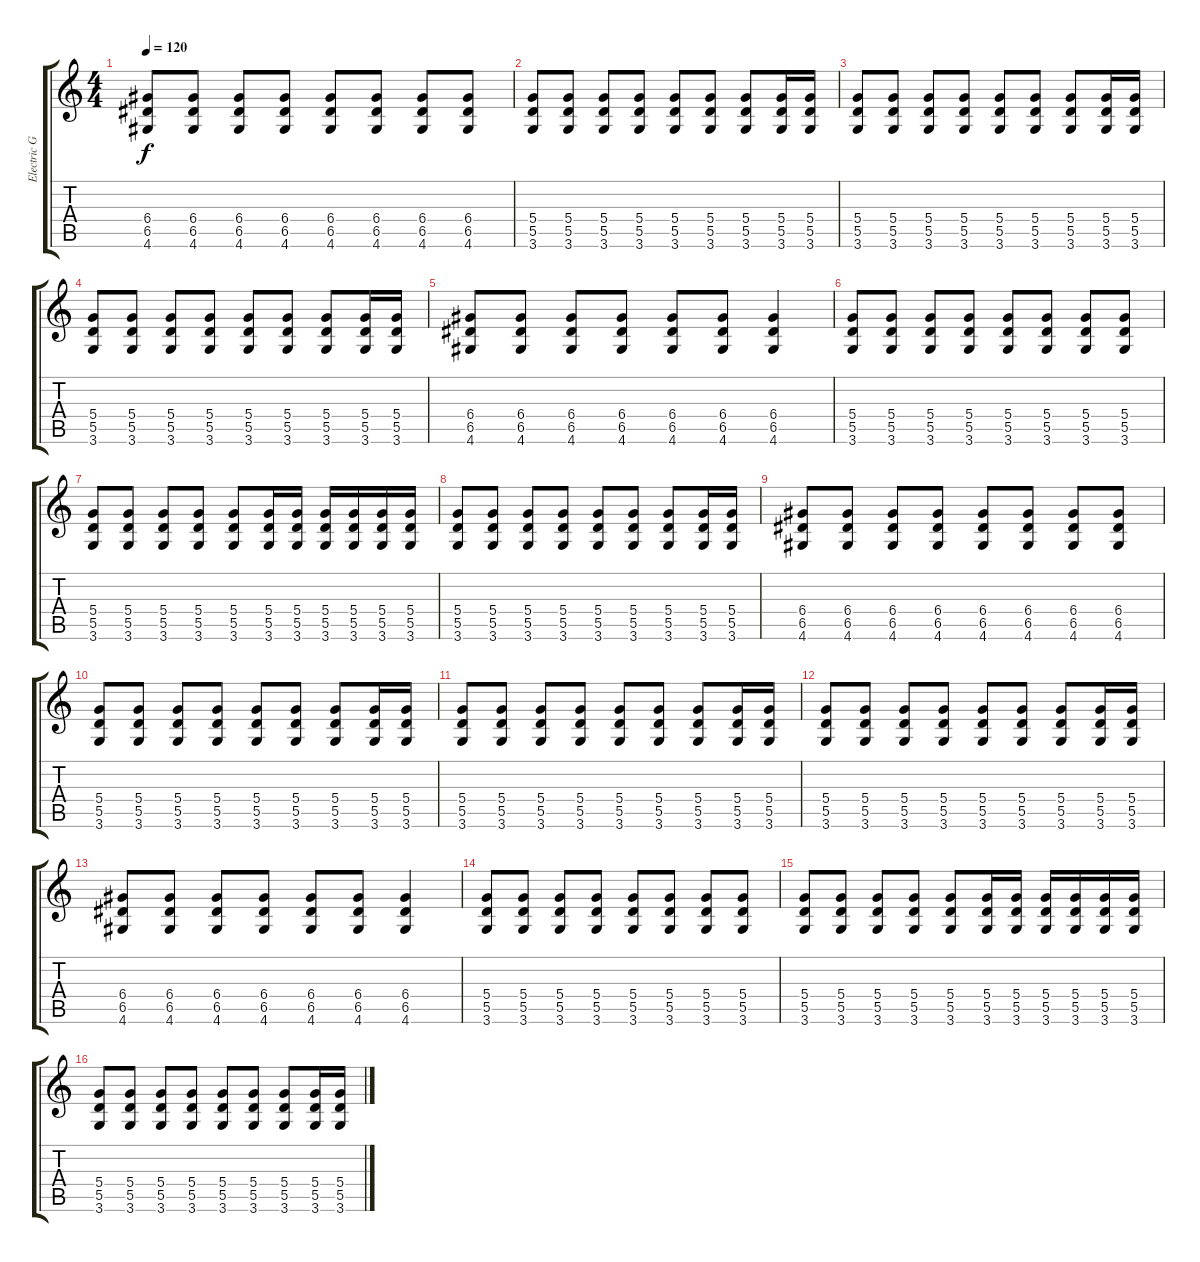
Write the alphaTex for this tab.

\track ("Electric Guitar" "Electric G") {instrument overdrivenguitar}
\staff {score tabs}
\tuning (E4 B3 G3 D3 A2 E2) {hide}
\ts (4 4)
\tempo 120
\clef g2
\ks c
(6.4 6.5 4.6).8{dy f} (6.4 6.5 4.6).8 (6.4 6.5 4.6).8 (6.4 6.5 4.6).8 (6.4 6.5 4.6).8 (6.4 6.5 4.6).8 (6.4 6.5 4.6).8 (6.4 6.5 4.6).8 |
(5.4 5.5 3.6).8 (5.4 5.5 3.6).8 (5.4 5.5 3.6).8 (5.4 5.5 3.6).8 (5.4 5.5 3.6).8 (5.4 5.5 3.6).8 (5.4 5.5 3.6).8 (5.4 5.5 3.6).16 (5.4 5.5 3.6).16 |
(5.4 5.5 3.6).8 (5.4 5.5 3.6).8 (5.4 5.5 3.6).8 (5.4 5.5 3.6).8 (5.4 5.5 3.6).8 (5.4 5.5 3.6).8 (5.4 5.5 3.6).8 (5.4 5.5 3.6).16 (5.4 5.5 3.6).16 |
(5.4 5.5 3.6).8 (5.4 5.5 3.6).8 (5.4 5.5 3.6).8 (5.4 5.5 3.6).8 (5.4 5.5 3.6).8 (5.4 5.5 3.6).8 (5.4 5.5 3.6).8 (5.4 5.5 3.6).16 (5.4 5.5 3.6).16 |
(6.4 6.5 4.6).8 (6.4 6.5 4.6).8 (6.4 6.5 4.6).8 (6.4 6.5 4.6).8 (6.4 6.5 4.6).8 (6.4 6.5 4.6).8 (6.4 6.5 4.6).4 |
(5.4 5.5 3.6).8 (5.4 5.5 3.6).8 (5.4 5.5 3.6).8 (5.4 5.5 3.6).8 (5.4 5.5 3.6).8 (5.4 5.5 3.6).8 (5.4 5.5 3.6).8 (5.4 5.5 3.6).8 |
(5.4 5.5 3.6).8 (5.4 5.5 3.6).8 (5.4 5.5 3.6).8 (5.4 5.5 3.6).8 (5.4 5.5 3.6).8 (5.4 5.5 3.6).16 (5.4 5.5 3.6).16 (5.4 5.5 3.6).16 (5.4 5.5 3.6).16 (5.4 5.5 3.6).16 (5.4 5.5 3.6).16 |
(5.4 5.5 3.6).8 (5.4 5.5 3.6).8 (5.4 5.5 3.6).8 (5.4 5.5 3.6).8 (5.4 5.5 3.6).8 (5.4 5.5 3.6).8 (5.4 5.5 3.6).8 (5.4 5.5 3.6).16 (5.4 5.5 3.6).16 |
(6.4 6.5 4.6).8 (6.4 6.5 4.6).8 (6.4 6.5 4.6).8 (6.4 6.5 4.6).8 (6.4 6.5 4.6).8 (6.4 6.5 4.6).8 (6.4 6.5 4.6).8 (6.4 6.5 4.6).8 |
(5.4 5.5 3.6).8 (5.4 5.5 3.6).8 (5.4 5.5 3.6).8 (5.4 5.5 3.6).8 (5.4 5.5 3.6).8 (5.4 5.5 3.6).8 (5.4 5.5 3.6).8 (5.4 5.5 3.6).16 (5.4 5.5 3.6).16 |
(5.4 5.5 3.6).8 (5.4 5.5 3.6).8 (5.4 5.5 3.6).8 (5.4 5.5 3.6).8 (5.4 5.5 3.6).8 (5.4 5.5 3.6).8 (5.4 5.5 3.6).8 (5.4 5.5 3.6).16 (5.4 5.5 3.6).16 |
(5.4 5.5 3.6).8 (5.4 5.5 3.6).8 (5.4 5.5 3.6).8 (5.4 5.5 3.6).8 (5.4 5.5 3.6).8 (5.4 5.5 3.6).8 (5.4 5.5 3.6).8 (5.4 5.5 3.6).16 (5.4 5.5 3.6).16 |
(6.4 6.5 4.6).8 (6.4 6.5 4.6).8 (6.4 6.5 4.6).8 (6.4 6.5 4.6).8 (6.4 6.5 4.6).8 (6.4 6.5 4.6).8 (6.4 6.5 4.6).4 |
(5.4 5.5 3.6).8 (5.4 5.5 3.6).8 (5.4 5.5 3.6).8 (5.4 5.5 3.6).8 (5.4 5.5 3.6).8 (5.4 5.5 3.6).8 (5.4 5.5 3.6).8 (5.4 5.5 3.6).8 |
(5.4 5.5 3.6).8 (5.4 5.5 3.6).8 (5.4 5.5 3.6).8 (5.4 5.5 3.6).8 (5.4 5.5 3.6).8 (5.4 5.5 3.6).16 (5.4 5.5 3.6).16 (5.4 5.5 3.6).16 (5.4 5.5 3.6).16 (5.4 5.5 3.6).16 (5.4 5.5 3.6).16 |
(5.4 5.5 3.6).8 (5.4 5.5 3.6).8 (5.4 5.5 3.6).8 (5.4 5.5 3.6).8 (5.4 5.5 3.6).8 (5.4 5.5 3.6).8 (5.4 5.5 3.6).8 (5.4 5.5 3.6).16 (5.4 5.5 3.6).16
